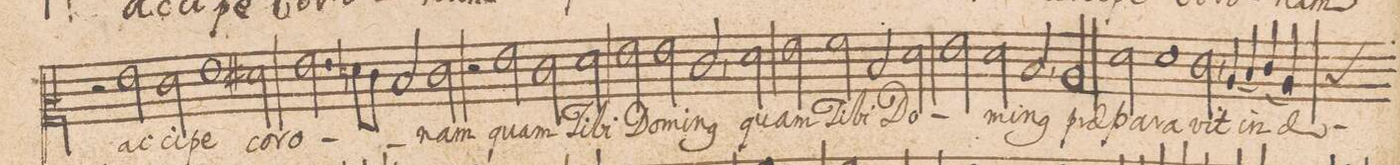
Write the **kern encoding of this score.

**kern	**text
*I"ALTVS.	*
*clefC2	*
*k[]	*
*met(C|)	*
*M2/1	*
2r	.
2g\	ac-
2e\	-ci-
1g\	-pe
=35-	=35-
2f#X\	co-
2.g\	-ro-
8fn\L	.
8e\J	.
=36-	=36-
2d/	.
2e\	nam
2r	.
2g\	quam
=37-	=37-
2e\	Ti-
2f\	-bi
2g\	Do-
2g\	-mi-
=38-	=38-
2e,/	-n(us)
2f\	quam
2g\	Ti-
2a\	-bi
=39-	=39-
2d/	Do-
2f\	.
2g\	.
2f\	-mi-
=40-	=40-
2d,/	-n(us)
2c/	prae-
2f\	-pa-
1f\	-ra-
=41-	=41-
2e,\	-vit
(4c/	in
4d/)	.
(4e/	ae-
*custos:d	*
4c/)	.
=42-	=42-
*-	*-
